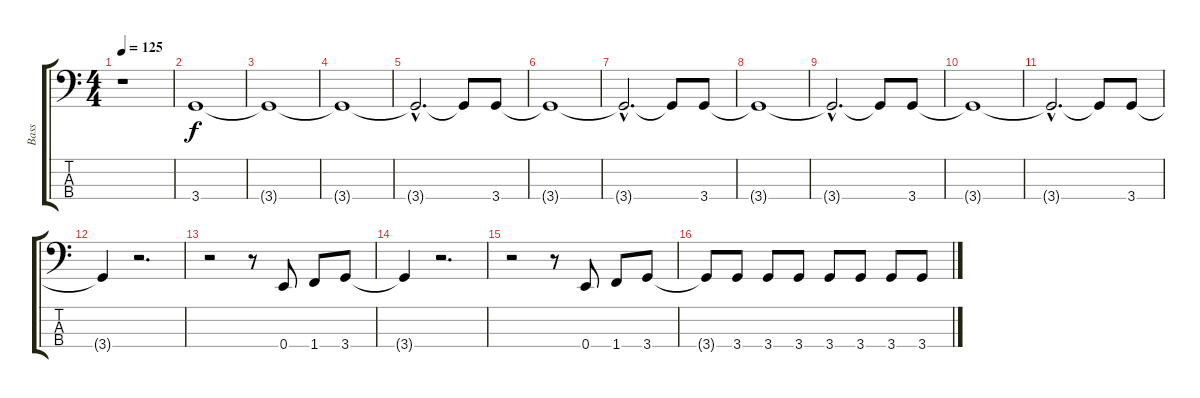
\track ("Bass" "Bass") {instrument electricbasspick}
\staff {score tabs}
\tuning (G2 D2 A1 E1) {hide}
\ts (4 4)
\tempo 125
\clef f4
\ks c
r.1{dy f instrument electricbasspick} |
3.4.1 |
3.4{t}.1 |
3.4{t}.1 |
3.4{hac t}.2{d} 3.4{t}.8 3.4.8 |
3.4{t}.1 |
3.4{hac t}.2{d} 3.4{t}.8 3.4.8 |
3.4{t}.1 |
3.4{hac t}.2{d} 3.4{t}.8 3.4.8 |
3.4{t}.1 |
3.4{hac t}.2{d} 3.4{t}.8 3.4.8 |
3.4{t}.4 r.2{d} |
r.2 r.8 0.4.8 1.4.8 3.4.8 |
3.4{t}.4 r.2{d} |
r.2 r.8 0.4.8 1.4.8 3.4.8 |
3.4{t}.8 3.4.8 3.4.8 3.4.8 3.4.8 3.4.8 3.4.8 3.4.8
